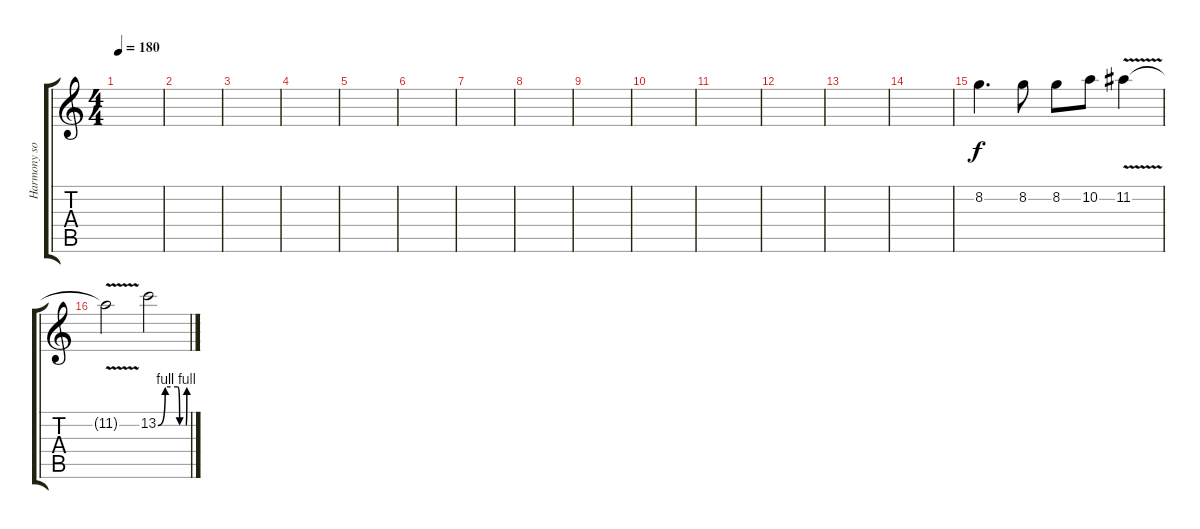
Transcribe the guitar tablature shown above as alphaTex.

\track ("Harmony solo" "Harmony so") {instrument distortionguitar}
\staff {score tabs}
\tuning (E4 B3 G3 D3 A2 D2) {hide}
\ts (4 4)
\tempo 180
\clef g2
\ks c
|
|
|
|
|
|
|
|
|
|
|
|
|
|
8.2.4{d} 8.2.8 8.2.8 10.2.8 11.2{v}.4 |
11.2{t}.2 13.2{be (custom 0 0 15 4 41 4 45 0 52 0 58 0 60 4)}.2
